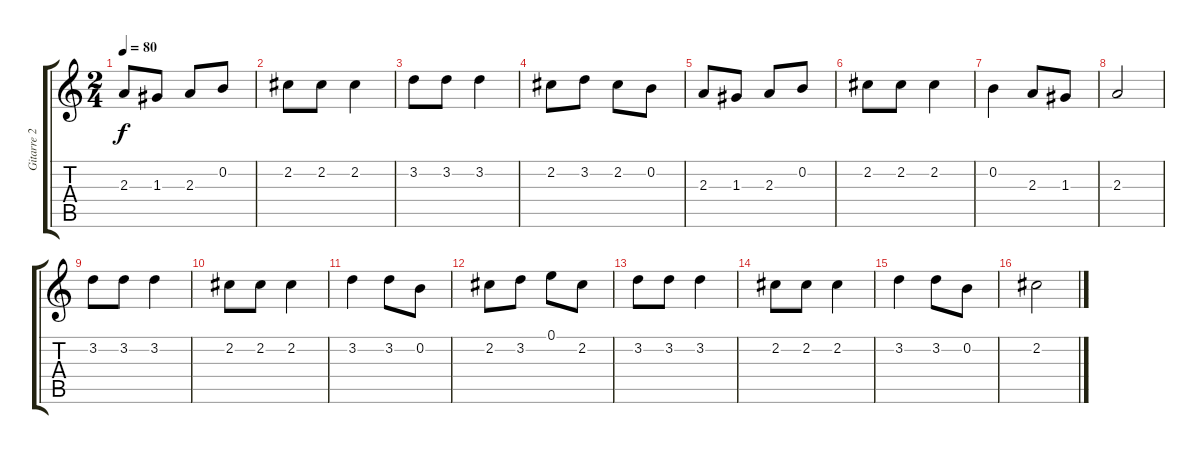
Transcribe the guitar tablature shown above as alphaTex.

\track ("Gitarre 2" "Gitarre 2") {instrument acousticguitarnylon}
\staff {score tabs}
\tuning (E4 B3 G3 D3 A2 E2) {hide}
\ts (2 4)
\tempo 80
\clef g2
\ks c
2.3.8{dy f instrument acousticguitarnylon} 1.3.8 2.3.8 0.2.8 |
2.2.8 2.2.8 2.2.4 |
3.2.8 3.2.8 3.2.4 |
2.2.8 3.2.8 2.2.8 0.2.8 |
2.3.8 1.3.8 2.3.8 0.2.8 |
2.2.8 2.2.8 2.2.4 |
0.2.4 2.3.8 1.3.8 |
2.3.2 |
3.2.8 3.2.8 3.2.4 |
2.2.8 2.2.8 2.2.4 |
3.2.4 3.2.8 0.2.8 |
2.2.8 3.2.8 0.1.8 2.2.8 |
3.2.8 3.2.8 3.2.4 |
2.2.8 2.2.8 2.2.4 |
3.2.4 3.2.8 0.2.8 |
2.2.2
